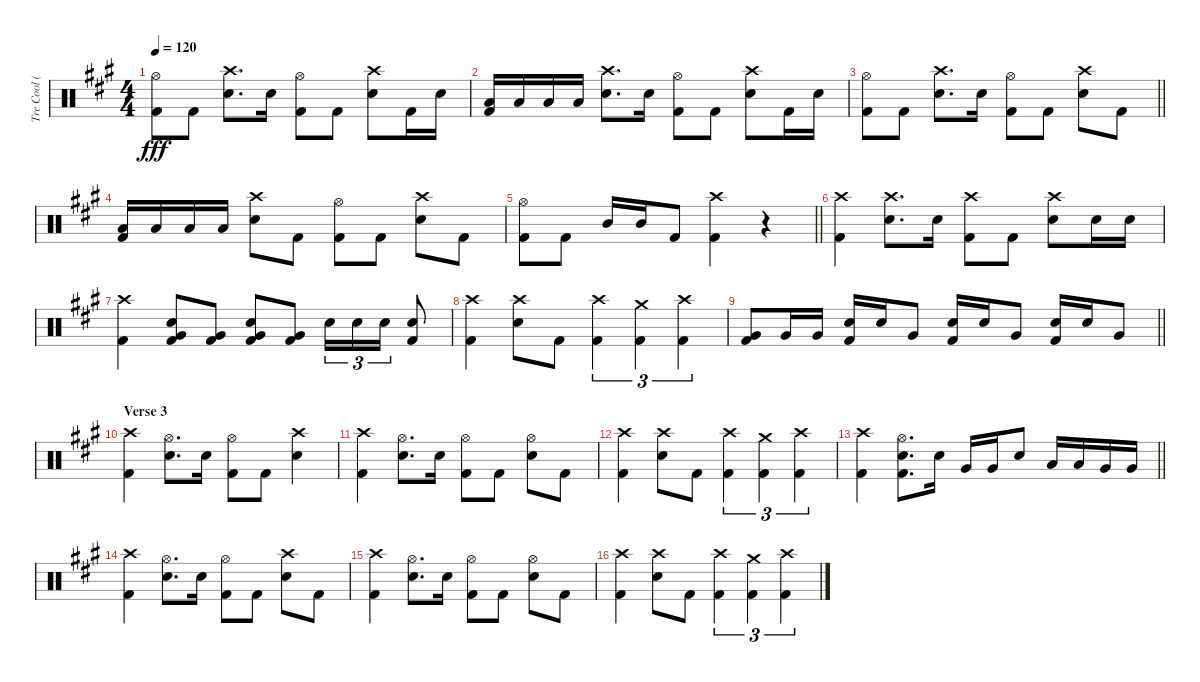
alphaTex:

\track ("Tre Cool (Drums)" "Tre Cool (") {instrument percussion}
\staff {score}
\articulation defaults
\ts (4 4)
\tempo 120
\clef neutral
\ks a
("Hi-Hat (open)" "Kick (hit) 2").8{dy fff} "Kick (hit) 2".8 ("Crash high (hit)" "Electric Snare (hit)").8{d} "Electric Snare (hit)".16 ("Hi-Hat (open)" "Kick (hit) 2").8 "Kick (hit) 2".8 ("Crash high (hit)" "Electric Snare (hit)").8 "Kick (hit) 2".16 "Electric Snare (hit)".16 |
("Low Tom (hit)" "Kick (hit) 2").16 "Low Tom (hit)".16 "Low Tom (hit)".16 "Low Tom (hit)".16 ("Crash high (hit)" "Electric Snare (hit)").8{d} "Electric Snare (hit)".16 ("Hi-Hat (open)" "Kick (hit) 2").8 "Kick (hit) 2".8 ("Crash high (hit)" "Electric Snare (hit)").8 "Kick (hit) 2".16 "Electric Snare (hit)".16 |
\barLineRight lightlight
("Hi-Hat (open)" "Kick (hit) 2").8 "Kick (hit) 2".8 ("Crash high (hit)" "Electric Snare (hit)").8{d} "Electric Snare (hit)".16 ("Hi-Hat (open)" "Kick (hit) 2").8 "Kick (hit) 2".8 ("Crash high (hit)" "Electric Snare (hit)").8 "Kick (hit) 2".8 |
("Low Tom (hit)" "Kick (hit) 2").16 "Low Tom (hit)".16 "Low Tom (hit)".16 "Low Tom (hit)".16 ("Crash high (hit)" "Electric Snare (hit)").8 "Kick (hit) 2".8 ("Hi-Hat (open)" "Kick (hit) 2").8 "Kick (hit) 2".8 ("Crash high (hit)" "Electric Snare (hit)").8 "Kick (hit) 2".8 |
\barLineRight lightlight
("Hi-Hat (open)" "Kick (hit) 2").8 "Kick (hit) 2".8 "Mid Tom (hit)".16 "Mid Tom (hit)".16 "Kick (hit) 2".8 ("Crash high (hit)" "Kick (hit) 2").4 r.4 |
("Crash high (hit)" "Kick (hit) 2").4 ("Crash high (hit)" "Electric Snare (hit)").8{d} "Electric Snare (hit)".16 ("Crash high (hit)" "Kick (hit) 2").8 "Kick (hit) 2".8 ("Crash high (hit)" "Electric Snare (hit)").8 "Electric Snare (hit)".16 "Electric Snare (hit)".16 |
("Crash high (hit)" "Kick (hit) 2").4 ("Very Low Tom (hit)" "Electric Snare (hit)" "Kick (hit) 2").8 ("Very Low Tom (hit)" "Kick (hit) 2").8 ("Very Low Tom (hit)" "Electric Snare (hit)" "Kick (hit) 2").8 ("Very Low Tom (hit)" "Kick (hit) 2").8 "Electric Snare (hit)".16{tu (3 2)} "Electric Snare (hit)".16{tu (3 2)} "Electric Snare (hit)".16{tu (3 2)} ("Electric Snare (hit)" "Kick (hit) 2").8 |
("Crash high (hit)" "Kick (hit) 2").4 ("Crash high (hit)" "Electric Snare (hit)").8 "Kick (hit) 2".8 ("Crash high (hit)" "Kick (hit) 2").4{tu (3 2)} ("Crash medium (hit)" "Kick (hit) 2").4{tu (3 2)} ("Crash high (hit)" "Kick (hit) 2").4{tu (3 2)} |
\barLineRight lightlight
("Very Low Tom (hit)" "Kick (hit) 2").8 "Very Low Tom (hit)".16 "Very Low Tom (hit)".16 ("Electric Snare (hit)" "Kick (hit) 2").16 "Electric Snare (hit)".16 "Very Low Tom (hit)".8 ("Electric Snare (hit)" "Kick (hit) 2").16 "Electric Snare (hit)".16 "Very Low Tom (hit)".8 ("Electric Snare (hit)" "Kick (hit) 2").16 "Electric Snare (hit)".16 "Very Low Tom (hit)".8 |
\section ("" "Verse 3")
("Crash high (hit)" "Kick (hit) 2").4 ("Hi-Hat (open)" "Electric Snare (hit)").8{d} "Electric Snare (hit)".16 ("Hi-Hat (open)" "Kick (hit) 2").8 "Kick (hit) 2".8 ("Crash high (hit)" "Electric Snare (hit)").4 |
("Crash high (hit)" "Kick (hit) 2").4 ("Hi-Hat (open)" "Electric Snare (hit)").8{d} "Electric Snare (hit)".16 ("Hi-Hat (open)" "Kick (hit) 2").8 "Kick (hit) 2".8 ("Hi-Hat (open)" "Electric Snare (hit)").8 "Kick (hit) 2".8 |
("Crash high (hit)" "Kick (hit) 2").4 ("Crash high (hit)" "Electric Snare (hit)").8 "Kick (hit) 2".8 ("Crash high (hit)" "Kick (hit) 2").4{tu (3 2)} ("Crash medium (hit)" "Kick (hit) 2").4{tu (3 2)} ("Crash high (hit)" "Kick (hit) 2").4{tu (3 2)} |
\barLineRight lightlight
("Crash high (hit)" "Kick (hit) 2").4 ("Hi-Hat (open)" "Electric Snare (hit)" "Kick (hit) 2").8{d} "Electric Snare (hit)".16 "Very Low Tom (hit)".16 "Very Low Tom (hit)".16 "Electric Snare (hit)".8 "Low Tom (hit)".16 "Low Tom (hit)".16 "Very Low Tom (hit)".16 "Very Low Tom (hit)".16 |
("Crash high (hit)" "Kick (hit) 2").4 ("Hi-Hat (open)" "Electric Snare (hit)").8{d} "Electric Snare (hit)".16 ("Hi-Hat (open)" "Kick (hit) 2").8 "Kick (hit) 2".8 ("Crash high (hit)" "Electric Snare (hit)").8 "Kick (hit) 2".8 |
("Crash high (hit)" "Kick (hit) 2").4 ("Hi-Hat (open)" "Electric Snare (hit)").8{d} "Electric Snare (hit)".16 ("Hi-Hat (open)" "Kick (hit) 2").8 "Kick (hit) 2".8 ("Hi-Hat (open)" "Electric Snare (hit)").8 "Kick (hit) 2".8 |
("Crash high (hit)" "Kick (hit) 2").4 ("Crash high (hit)" "Electric Snare (hit)").8 "Kick (hit) 2".8 ("Crash high (hit)" "Kick (hit) 2").4{tu (3 2)} ("Crash medium (hit)" "Kick (hit) 2").4{tu (3 2)} ("Crash high (hit)" "Kick (hit) 2").4{tu (3 2)}
